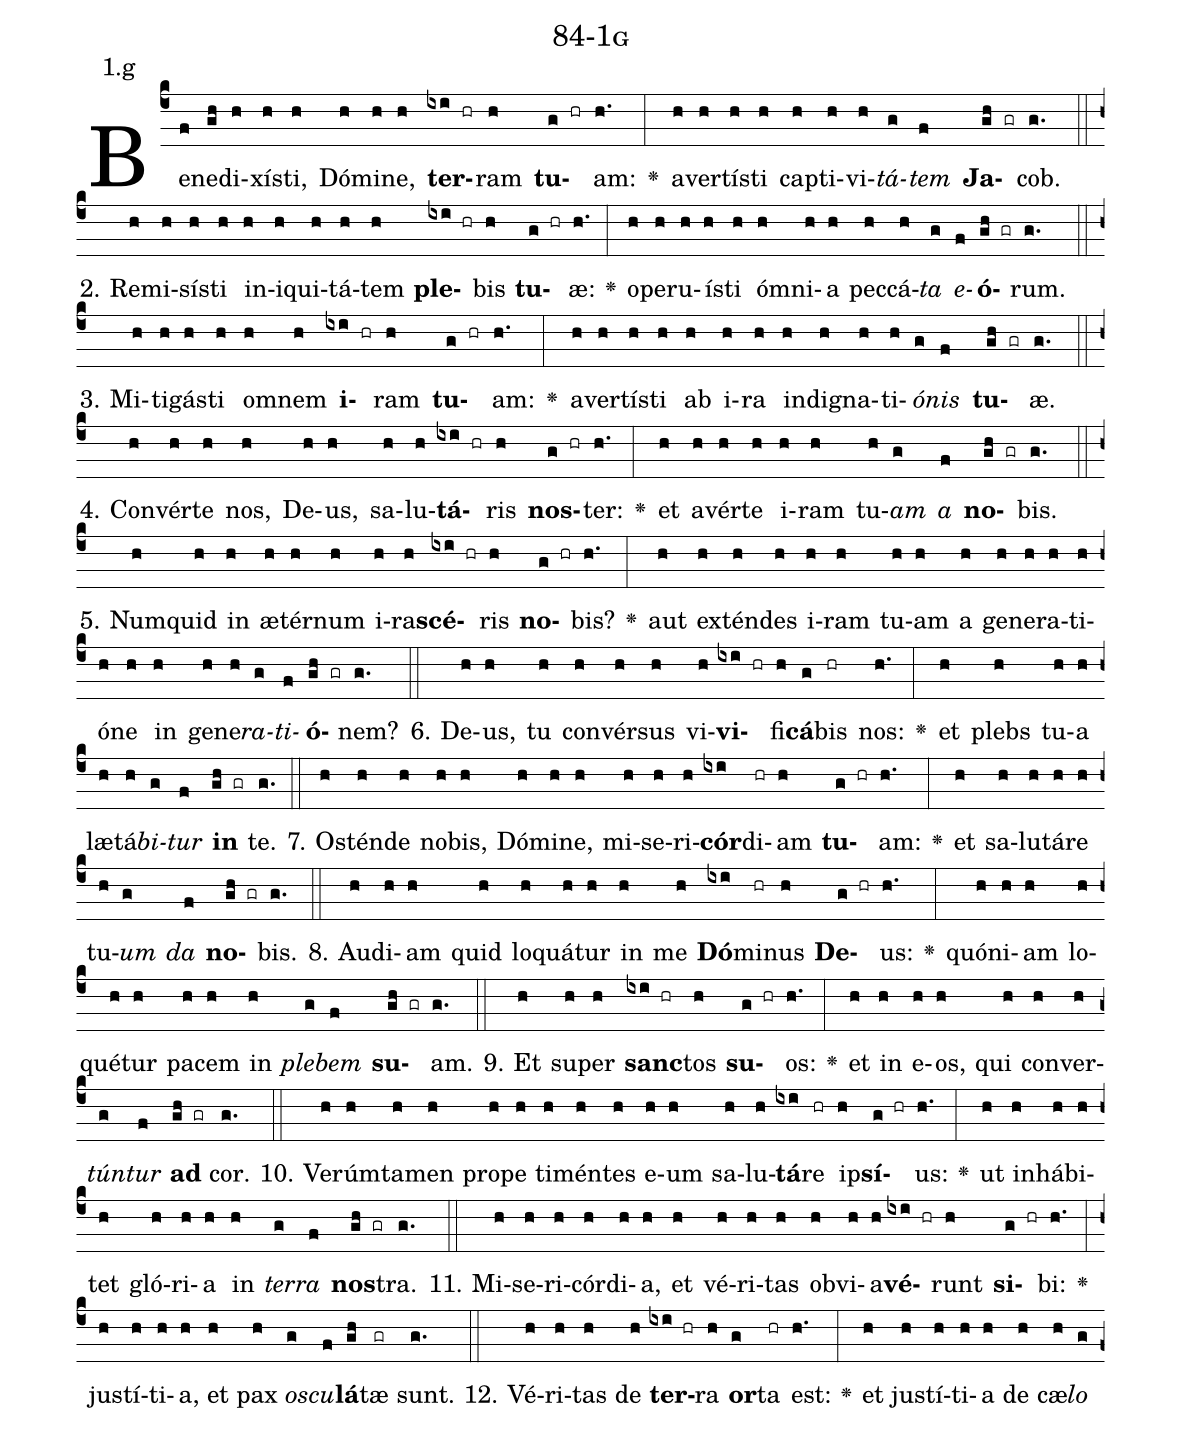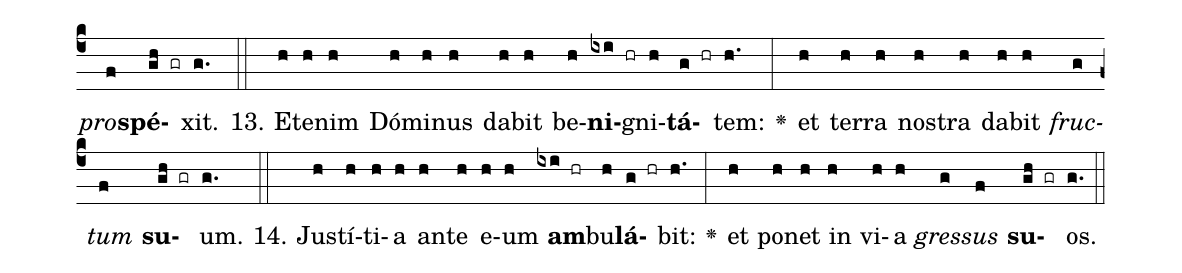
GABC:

name: 84-1g;
annotation: 1.g;
%%
(c4)Be(f)ne(gh)di(h)xís(h)ti,(h) Dó(h)mi(h)ne,(h) <b>ter</b>(ixi hr)ram(h) <b>tu</b>(g hr)am:(h.) <v>\greheightstar</v>(:) a(h)ver(h)tís(h)ti(h) cap(h)ti(h)vi(h)<i>tá</i>(g)<i>tem</i>(f) <b>Ja</b>(gh gr)cob.(g.) (::)
2. Re(h)mi(h)sís(h)ti(h) in(h)i(h)qui(h)tá(h)tem(h) <b>ple</b>(ixi hr)bis(h) <b>tu</b>(g hr)æ:(h.) <v>\greheightstar</v>(:) o(h)pe(h)ru(h)ís(h)ti(h) óm(h)ni(h)a(h) pec(h)cá(h)<i>ta</i>(g) <i>e</i>(f)<b>ó</b>(gh gr)rum.(g.) (::)
3. Mi(h)ti(h)gás(h)ti(h) om(h)nem(h) <b>i</b>(ixi hr)ram(h) <b>tu</b>(g hr)am:(h.) <v>\greheightstar</v>(:) a(h)ver(h)tís(h)ti(h) ab(h) i(h)ra(h) in(h)di(h)gna(h)ti(h)<i>ó</i>(g)<i>nis</i>(f) <b>tu</b>(gh gr)æ.(g.) (::)
4. Con(h)vér(h)te(h) nos,(h) De(h)us,(h) sa(h)lu(h)<b>tá</b>(ixi hr)ris(h) <b>nos</b>(g hr)ter:(h.) <v>\greheightstar</v>(:) et(h) a(h)vér(h)te(h) i(h)ram(h) tu(h)<i>am</i>(g) <i>a</i>(f) <b>no</b>(gh gr)bis.(g.) (::)
5. Num(h)quid(h) in(h) æ(h)tér(h)num(h) i(h)ra(h)<b>scé</b>(ixi hr)ris(h) <b>no</b>(g hr)bis?(h.) <v>\greheightstar</v>(:) aut(h) ex(h)tén(h)des(h) i(h)ram(h) tu(h)am(h) a(h) ge(h)ne(h)ra(h)ti(h)ó(h)ne(h) in(h) ge(h)ne(h)<i>ra</i>(g)<i>ti</i>(f)<b>ó</b>(gh gr)nem?(g.) (::)
6. De(h)us,(h) tu(h) con(h)vér(h)sus(h) vi(h)<b>vi</b>(ixi hr)fi(h)<b>cá</b>(g)bis(hr) nos:(h.) <v>\greheightstar</v>(:) et(h) plebs(h) tu(h)a(h) læ(h)tá(h)<i>bi</i>(g)<i>tur</i>(f) <b>in</b>(gh gr) te.(g.) (::)
7. Os(h)tén(h)de(h) no(h)bis,(h) Dó(h)mi(h)ne,(h) mi(h)se(h)ri(h)<b>cór</b>(ixi)di(hr)am(h) <b>tu</b>(g hr)am:(h.) <v>\greheightstar</v>(:) et(h) sa(h)lu(h)tá(h)re(h) tu(h)<i>um</i>(g) <i>da</i>(f) <b>no</b>(gh gr)bis.(g.) (::)
8. Au(h)di(h)am(h) quid(h) lo(h)quá(h)tur(h) in(h) me(h) <b>Dó</b>(ixi)mi(hr)nus(h) <b>De</b>(g hr)us:(h.) <v>\greheightstar</v>(:) quón(h)i(h)am(h) lo(h)qué(h)tur(h) pa(h)cem(h) in(h) <i>ple</i>(g)<i>bem</i>(f) <b>su</b>(gh gr)am.(g.) (::)
9. Et(h) su(h)per(h) <b>sanc</b>(ixi hr)tos(h) <b>su</b>(g hr)os:(h.) <v>\greheightstar</v>(:) et(h) in(h) e(h)os,(h) qui(h) con(h)ver(h)<i>tún</i>(g)<i>tur</i>(f) <b>ad</b>(gh gr) cor.(g.) (::)
10. Ve(h)rúm(h)ta(h)men(h) pro(h)pe(h) ti(h)mén(h)tes(h) e(h)um(h) sa(h)lu(h)<b>tá</b>(ixi)re(hr) ip(h)<b>sí</b>(g hr)us:(h.) <v>\greheightstar</v>(:) ut(h) in(h)há(h)bi(h)tet(h) gló(h)ri(h)a(h) in(h) <i>ter</i>(g)<i>ra</i>(f) <b>nos</b>(gh gr)tra.(g.) (::)
11. Mi(h)se(h)ri(h)cór(h)di(h)a,(h) et(h) vé(h)ri(h)tas(h) ob(h)vi(h)a(h)<b>vé</b>(ixi hr)runt(h) <b>si</b>(g hr)bi:(h.) <v>\greheightstar</v>(:) jus(h)tí(h)ti(h)a,(h) et(h) pax(h) <i>os</i>(g)<i>cu</i>(f)<b>lá</b>(gh)tæ(gr) sunt.(g.) (::)
12. Vé(h)ri(h)tas(h) de(h) <b>ter</b>(ixi hr)ra(h) <b>or</b>(g)ta(hr) est:(h.) <v>\greheightstar</v>(:) et(h) jus(h)tí(h)ti(h)a(h) de(h) cæ(h)<i>lo</i>(g) <i>pro</i>(f)<b>spé</b>(gh gr)xit.(g.) (::)
13. Et(h)e(h)nim(h) Dó(h)mi(h)nus(h) da(h)bit(h) be(h)<b>ni</b>(ixi hr)gni(h)<b>tá</b>(g hr)tem:(h.) <v>\greheightstar</v>(:) et(h) ter(h)ra(h) nos(h)tra(h) da(h)bit(h) <i>fruc</i>(g)<i>tum</i>(f) <b>su</b>(gh gr)um.(g.) (::)
14. Jus(h)tí(h)ti(h)a(h) an(h)te(h) e(h)um(h) <b>am</b>(ixi hr)bu(h)<b>lá</b>(g hr)bit:(h.) <v>\greheightstar</v>(:) et(h) po(h)net(h) in(h) vi(h)a(h) <i>gres</i>(g)<i>sus</i>(f) <b>su</b>(gh gr)os.(g.) (::)
